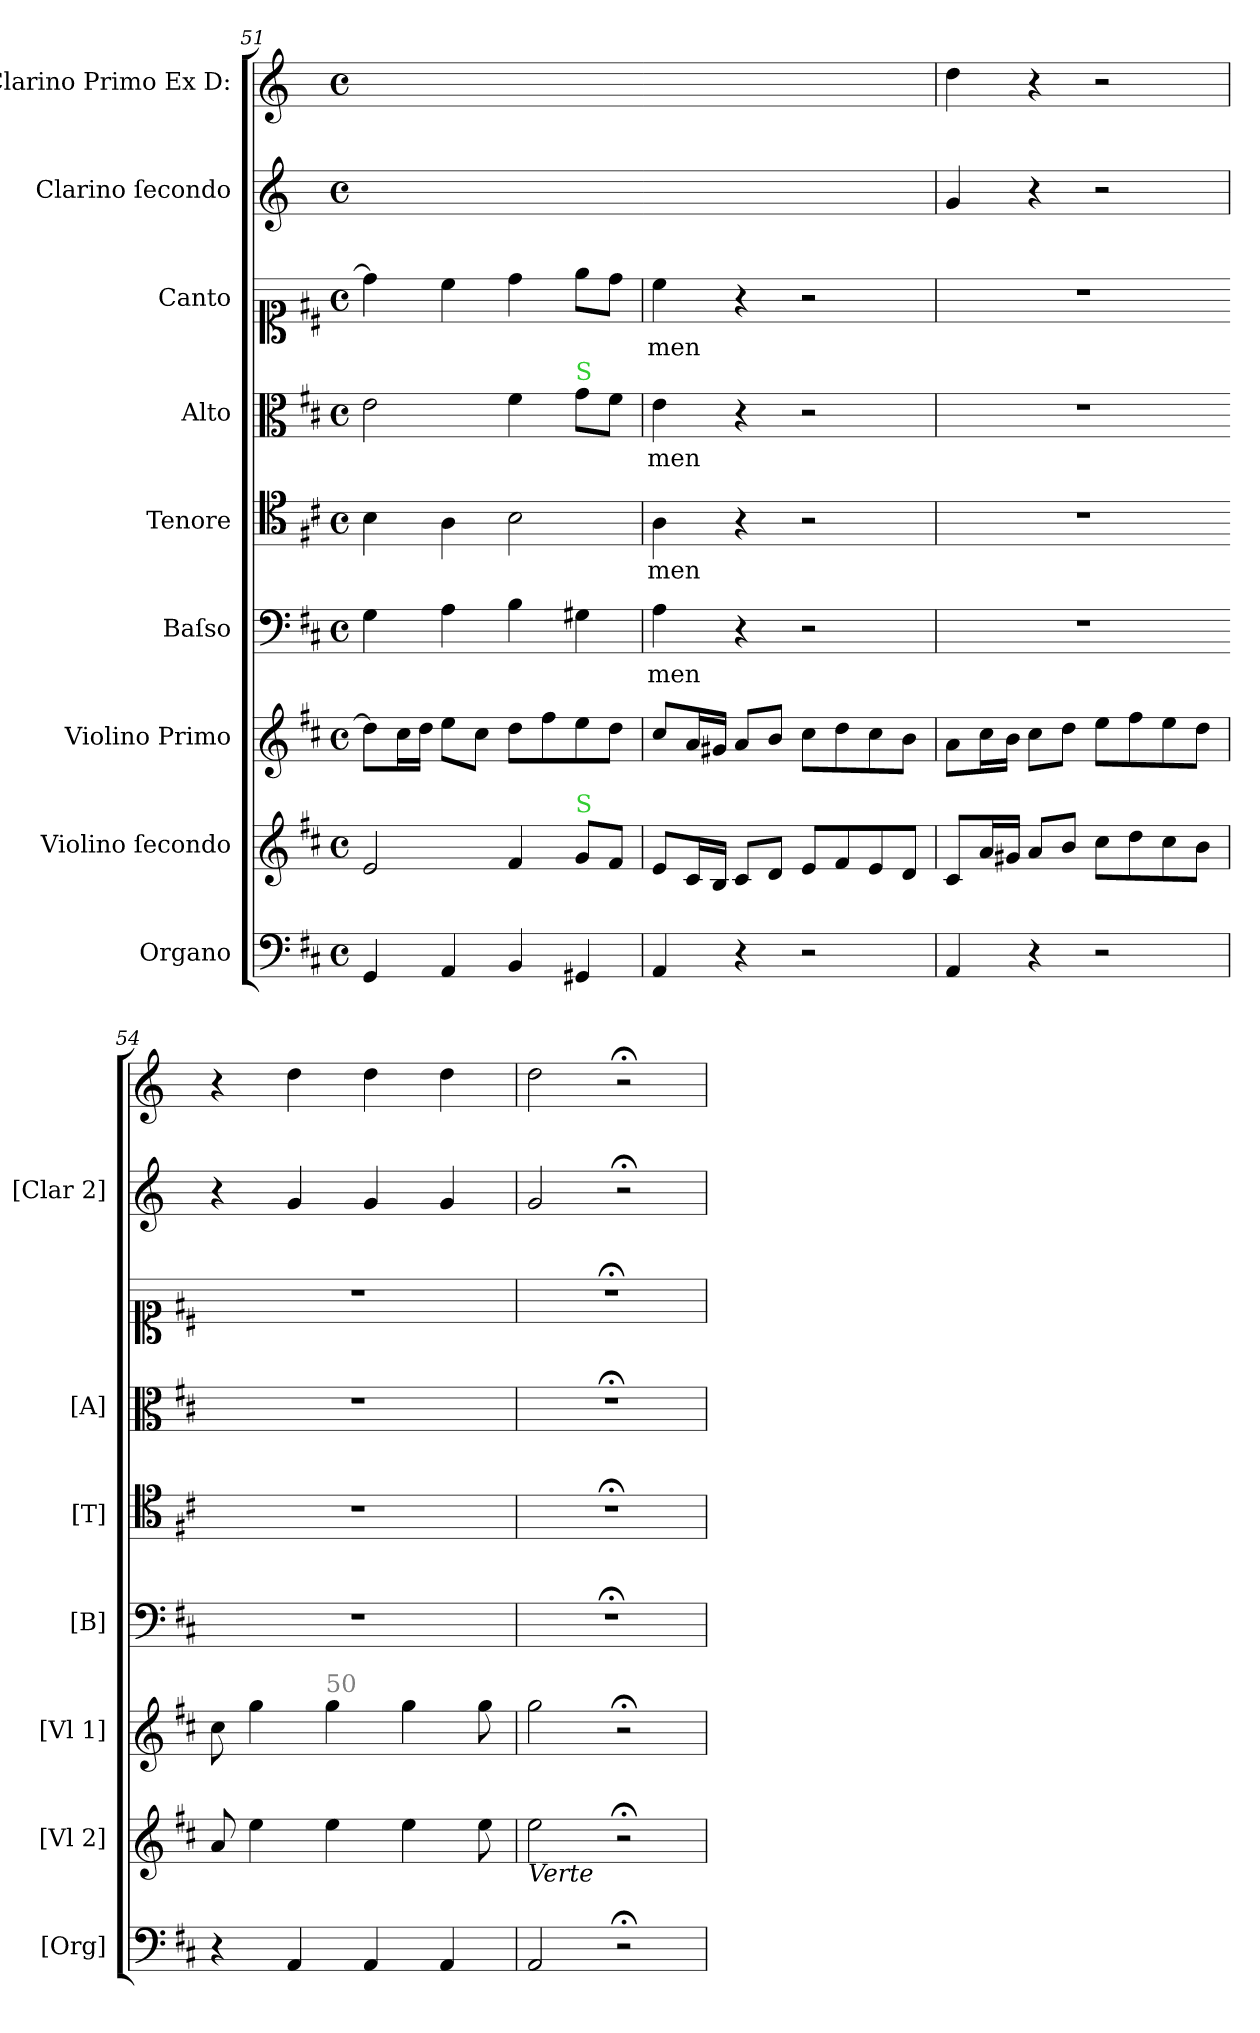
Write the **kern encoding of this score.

**kern	**dynam	**kern	**kern	**kern	**text	**kern	**text	**kern	**text	**kern	**text	**kern	**kern
*part9	*part9	*part8	*part7	*part6	*part6	*part5	*part5	*part4	*part4	*part3	*part3	*part2	*part1
*staff9	*staff9	*staff8	*staff7	*staff6	*staff6	*staff5	*staff5	*staff4	*staff4	*staff3	*staff3	*staff2	*staff1
*I"Organo	*	*I"Violino ſecondo	*I"Violino Primo	*I"Baſso	*	*I"Tenore	*	*I"Alto	*	*I"Canto	*	*I"Clarino ſecondo	*I"Clarino Primo Ex D:
*I'[Org]	*	*I'[Vl 2]	*I'[Vl 1]	*I'[B]	*	*I'[T]	*	*I'[A]	*	*	*	*I'[Clar 2]	*
*clefF4	*	*clefG2	*clefG2	*clefF4	*	*clefC4	*	*clefC3	*	*clefC1	*	*clefG2	*clefG2
*	*	*	*	*	*	*	*	*	*	*	*	*ITrd-1c-2	*ITrd-1c-2
*k[f#c#]	*	*k[f#c#]	*k[f#c#]	*k[f#c#]	*	*k[f#c#]	*	*k[f#c#]	*	*k[f#c#]	*	*k[f#c#]	*k[f#c#]
*M4/4	*	*M4/4	*M4/4	*M4/4	*	*M4/4	*	*M4/4	*	*M4/4	*	*M4/4	*M4/4
*met(c)	*	*met(c)	*met(c)	*met(c)	*	*met(c)	*	*met(c)	*	*met(c)	*	*met(c)	*met(c)
=51	=51	=51	=51	=51	=51	=51	=51	=51	=51	=51	=51	=51	=51
4GG/	.	2e/	8dd\L]	4G\	.	4B\	.	2e\	.	4dd\]	.	1ryy	1ryy
.	.	.	16cc#\L	.	.	.	.	.	.	.	.	.	.
.	.	.	16dd\JJ	.	.	.	.	.	.	.	.	.	.
4AA/	.	.	8ee\L	4A\	.	4A\	.	.	.	4cc#\	.	.	.
.	.	.	8cc#\J	.	.	.	.	.	.	.	.	.	.
4BB/	.	4f#/	8dd\L	4B\	.	2B\	.	4f#\	.	4dd\	.	.	.
.	.	.	8ff#\	.	.	.	.	.	.	.	.	.	.
!	!	!	!	!	!	!	!	!LO:TX:a:color=limegreen:t=S	!	!	!	!	!
!	!	!LO:TX:a:color=limegreen:t=S	!	!	!	!	!	!	!	!	!	!	!
4GG#X/	.	8g/L	8ee\	4G#X\	.	.	.	8g\L	.	8ee\L	.	.	.
.	.	8f#/J	8dd\J	.	.	.	.	8f#\J	.	8dd\J	.	.	.
=52	=52-	=52	=52	=52	=52-	=52	=52-	=52	=52-	=52	=52-	=52-	=52-
4AA/	.	8e/L	8cc#/L	4A\	-men	4A\	-men	4e\	-men	4cc#\	-men	1ryy	1ryy
.	.	16c#/L	16a/L	.	.	.	.	.	.	.	.	.	.
.	.	16B/JJ	16g#X/JJ	.	.	.	.	.	.	.	.	.	.
4r	.	8c#/L	8a/L	4r	.	4r	.	4r	.	4r	.	.	.
.	.	8d/J	8b/J	.	.	.	.	.	.	.	.	.	.
2r	.	8e/L	8cc#\L	2r	.	2r	.	2r	.	2r	.	.	.
.	.	8f#/	8dd\	.	.	.	.	.	.	.	.	.	.
.	.	8e/	8cc#\	.	.	.	.	.	.	.	.	.	.
.	.	8d/J	8b\J	.	.	.	.	.	.	.	.	.	.
=53	=53	=53	=53	=53	=53	=53	=53	=53	=53	=53	=53	=53	=53
!	!LO:DY:a:rj	!	!	!	!	!	!	!	!	!	!	!	!
4AA/	p&colon;	8c#/L	8a\L	1r	.	1r	.	1r	.	1r	.	4a/	4ee\
.	.	16a/L	16cc#\L	.	.	.	.	.	.	.	.	.	.
.	.	16g#X/JJ	16b\JJ	.	.	.	.	.	.	.	.	.	.
4r	.	8a/L	8cc#\L	.	.	.	.	.	.	.	.	4r	4r
.	.	8b/J	8dd\J	.	.	.	.	.	.	.	.	.	.
2r	.	8cc#\L	8ee\L	.	.	.	.	.	.	.	.	2r	2r
.	.	8dd\	8ff#\	.	.	.	.	.	.	.	.	.	.
.	.	8cc#\	8ee\	.	.	.	.	.	.	.	.	.	.
.	.	8b\J	8dd\J	.	.	.	.	.	.	.	.	.	.
=54	=54	=54	=54	=54-	=54	=54-	=54	=54-	=54	=54-	=54	=54	=54
4r	.	8a/	8cc#\	1r	.	1r	.	1r	.	1r	.	4r	4r
.	.	4ee\	4gg\	.	.	.	.	.	.	.	.	.	.
4AA/	.	.	.	.	.	.	.	.	.	.	.	4a/	4ee\
!	!	!	!LO:TX:a:color=gray:t=50	!	!	!	!	!	!	!	!	!	!
.	.	4ee\	4gg\	.	.	.	.	.	.	.	.	.	.
4AA/	.	.	.	.	.	.	.	.	.	.	.	4a/	4ee\
.	.	4ee\	4gg\	.	.	.	.	.	.	.	.	.	.
4AA/	.	.	.	.	.	.	.	.	.	.	.	4a/	4ee\
.	.	8ee\	8gg\	.	.	.	.	.	.	.	.	.	.
=55	=55	=55	=55	=55	=55	=55	=55	=55	=55	=55	=55	=55	=55
!	!	!LO:TX:b:i:t=Verte	!	!	!	!	!	!	!	!	!	!	!
2AA/	.	2ee\	2gg\	1r;<	.	1r;<	.	1r;<	.	1r;<	.	2a/	2ee\
2r;<	.	2r;<	2r;<	.	.	.	.	.	.	.	.	2r;	2r;<
=	=	=	=	=	=	=	=	=	=	=	=	=	=
*-	*-	*-	*-	*-	*-	*-	*-	*-	*-	*-	*-	*-	*-
